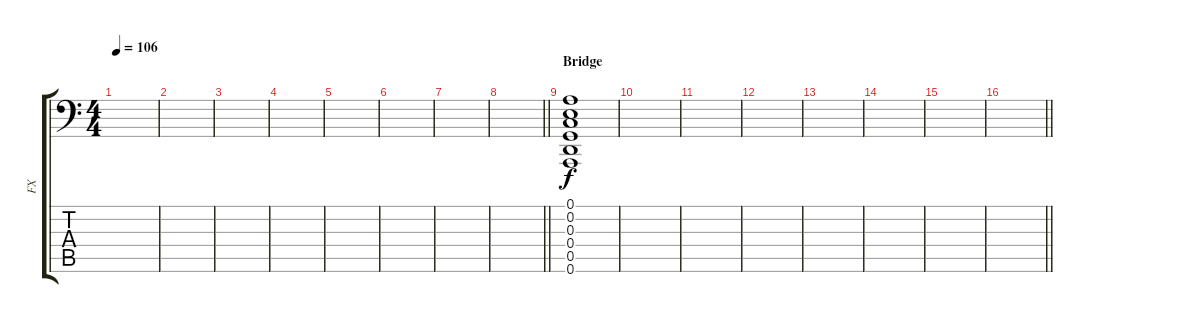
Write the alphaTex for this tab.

\track ("FX" "FX") {instrument taikodrum}
\staff {score tabs}
\tuning (A3 E3 C3 G2 D2 A1) {hide}
\ts (4 4)
\section ("" "")
\tempo 106
\clef f4
\ks c
|
|
|
|
|
|
|
\barLineRight lightlight
|
\section ("" "Bridge")
(0.1 0.2 0.3 0.4 0.5 0.6).1 |
|
|
|
|
|
|
\barLineRight lightlight
